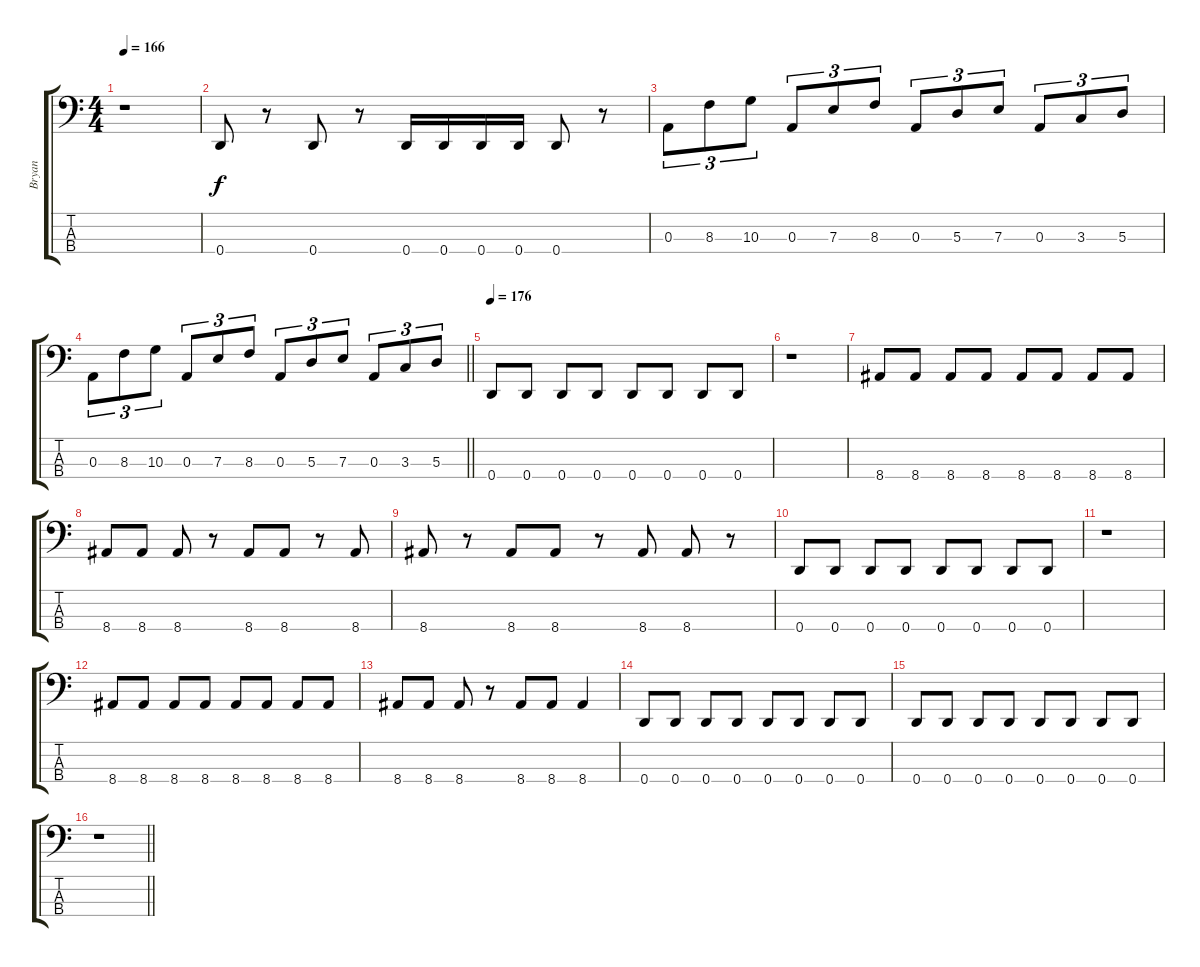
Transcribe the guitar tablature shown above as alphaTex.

\track ("Bryan" "Bryan") {instrument electricbassfinger}
\staff {score tabs}
\tuning (G2 D2 A1 D1) {hide}
\ts (4 4)
\tempo 166
\clef f4
\ks c
r.1{dy f} |
0.4.8 r.8 0.4.8 r.8 0.4.16 0.4.16 0.4.16 0.4.16 0.4.8 r.8 |
0.3.8{tu (3 2)} 8.3.8{tu (3 2)} 10.3.8{tu (3 2)} 0.3.8{tu (3 2)} 7.3.8{tu (3 2)} 8.3.8{tu (3 2)} 0.3.8{tu (3 2)} 5.3.8{tu (3 2)} 7.3.8{tu (3 2)} 0.3.8{tu (3 2)} 3.3.8{tu (3 2)} 5.3.8{tu (3 2)} |
\barLineRight lightlight
0.3.8{tu (3 2)} 8.3.8{tu (3 2)} 10.3.8{tu (3 2)} 0.3.8{tu (3 2)} 7.3.8{tu (3 2)} 8.3.8{tu (3 2)} 0.3.8{tu (3 2)} 5.3.8{tu (3 2)} 7.3.8{tu (3 2)} 0.3.8{tu (3 2)} 3.3.8{tu (3 2)} 5.3.8{tu (3 2)} |
\tempo 176
0.4.8 0.4.8 0.4.8 0.4.8 0.4.8 0.4.8 0.4.8 0.4.8 |
r.1 |
8.4.8 8.4.8 8.4.8 8.4.8 8.4.8 8.4.8 8.4.8 8.4.8 |
8.4.8 8.4.8 8.4.8 r.8 8.4.8 8.4.8 r.8 8.4.8 |
8.4.8 r.8 8.4.8 8.4.8 r.8 8.4.8 8.4.8 r.8 |
0.4.8 0.4.8 0.4.8 0.4.8 0.4.8 0.4.8 0.4.8 0.4.8 |
r.1 |
8.4.8 8.4.8 8.4.8 8.4.8 8.4.8 8.4.8 8.4.8 8.4.8 |
8.4.8 8.4.8 8.4.8 r.8 8.4.8 8.4.8 8.4.4 |
0.4.8 0.4.8 0.4.8 0.4.8 0.4.8 0.4.8 0.4.8 0.4.8 |
0.4.8 0.4.8 0.4.8 0.4.8 0.4.8 0.4.8 0.4.8 0.4.8 |
\barLineRight lightlight
r.1
